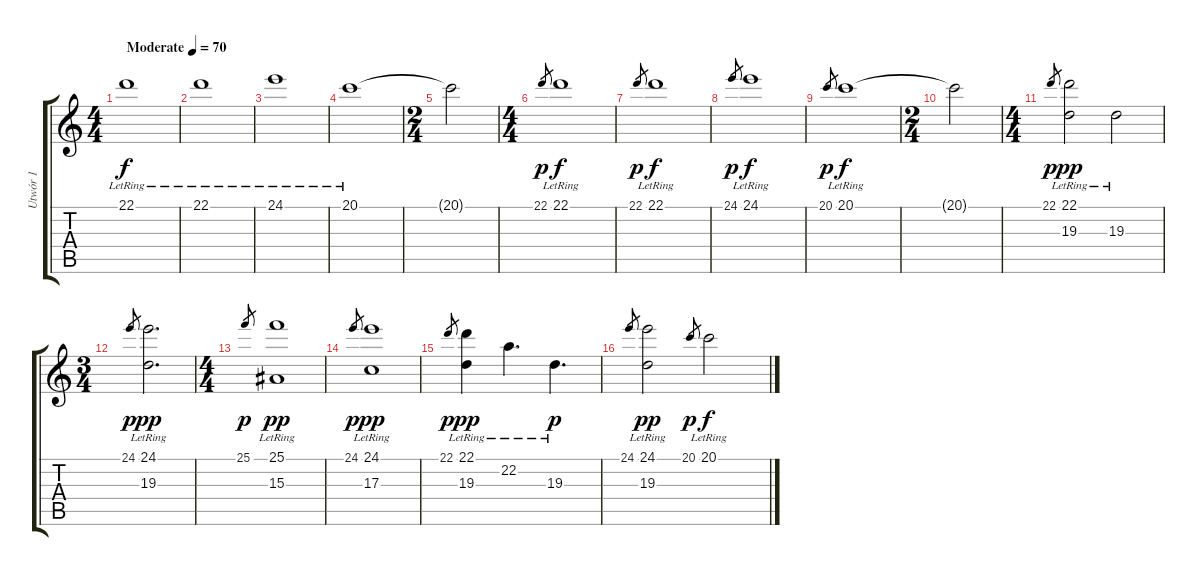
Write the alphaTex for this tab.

\track ("Utwór 1" "Utwór 1") {instrument acousticgrandpiano}
\staff {score tabs}
\tuning (E4 B3 G3 D3 A2 E2) {hide}
\ts (4 4)
\tempo (70 "Moderate")
\clef g2
\ks c
22.1{lr}.1{dy f instrument acousticgrandpiano} |
22.1{lr}.1 |
24.1{lr}.1 |
20.1{lr}.1 |
\ts (2 4)
20.1{t}.2 |
\ts (4 4)
22.1.8{gr dy p} 22.1{lr}.1{dy f} |
22.1.8{gr dy p} 22.1{lr}.1{dy f} |
24.1.8{gr dy p} 24.1{lr}.1{dy f} |
20.1.8{gr dy p} 20.1{lr}.1{dy f} |
\ts (2 4)
20.1{t}.2 |
\ts (4 4)
22.1.8{gr dy p} (22.1{lr} 19.3{lr}).2{dy pp} 19.3{lr}.2 |
\ts (3 4)
24.1.8{gr dy p} (24.1{lr} 19.3{lr}).2{d dy pp} |
\ts (4 4)
25.1.8{gr dy p} (25.1{lr} 15.3{lr}).1{dy pp} |
24.1.8{gr dy p} (24.1{lr} 17.3{lr}).1{dy pp} |
22.1.8{gr dy p} (22.1{lr} 19.3{lr}).4{dy pp} 22.2{lr}.4{d} 19.3{lr}.4{d dy p} |
24.1.8{gr} (24.1{lr} 19.3{lr}).2{dy pp} 20.1.8{gr dy p} 20.1{lr}.2{dy f}
